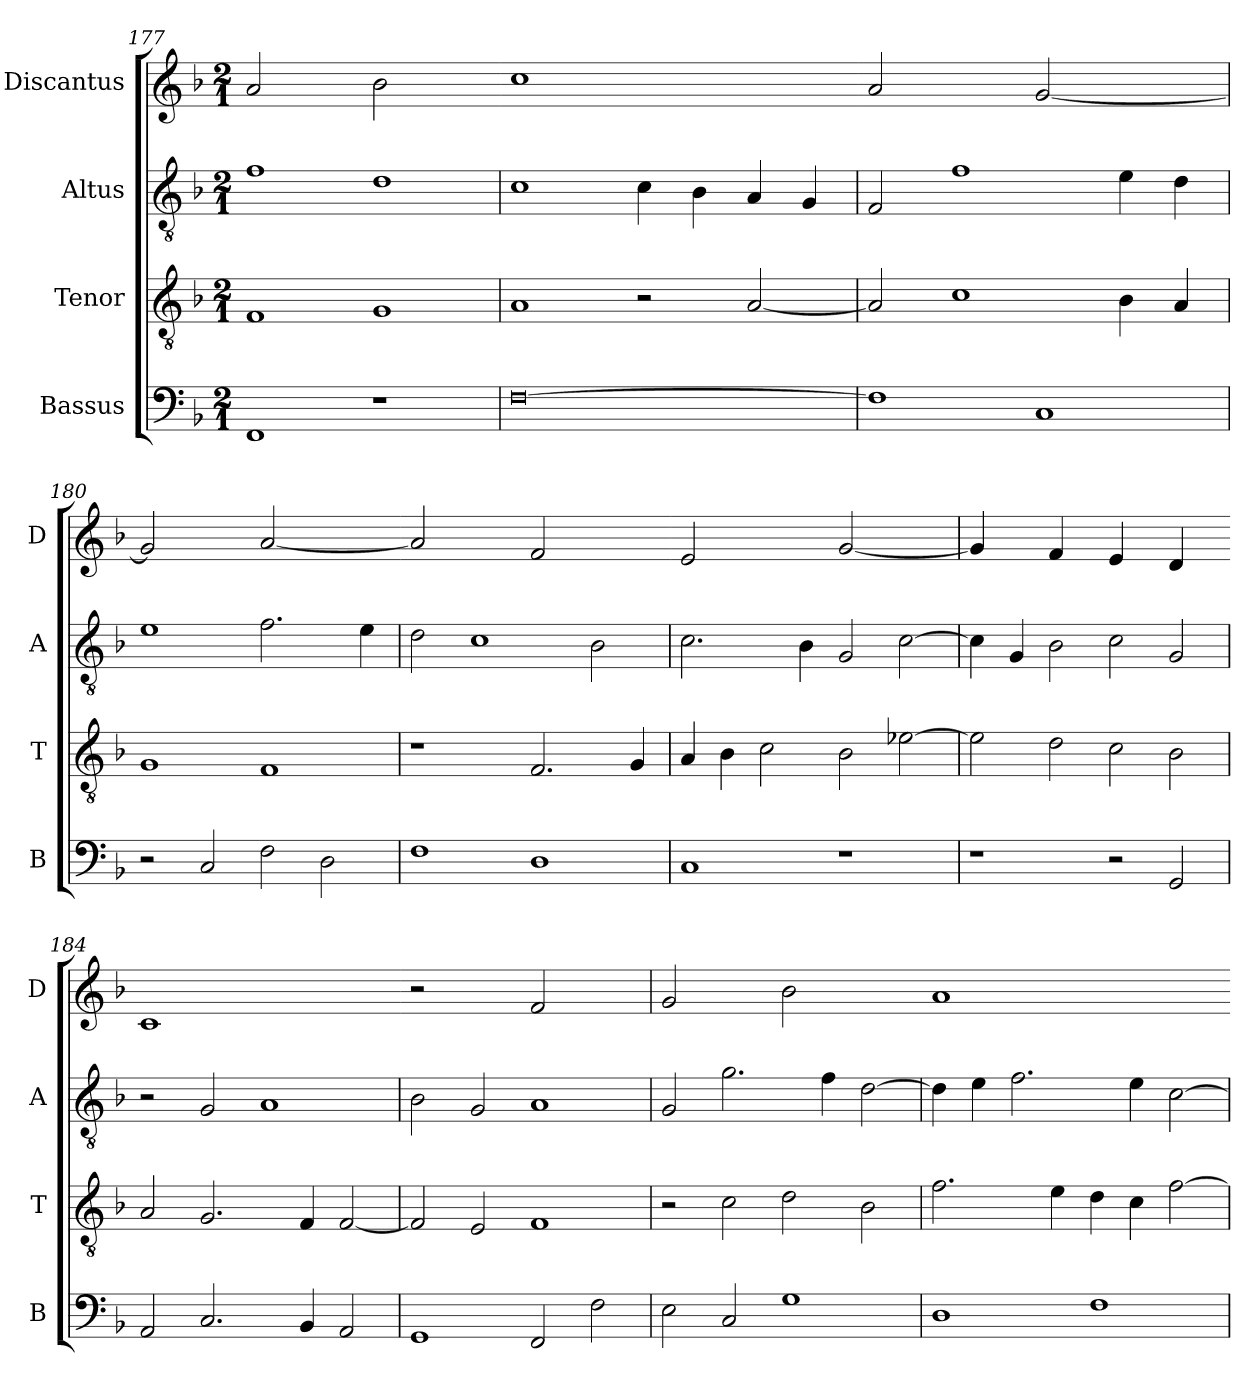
**kern	**kern	**kern	**kern
*part4	*part3	*part2	*part1
*staff4	*staff3	*staff2	*staff1
*I"Bassus	*I"Tenor	*I"Altus	*I"Discantus
*I'B	*I'T	*I'A	*I'D
*clefF4	*clefGv2	*clefGv2	*clefG2
*k[b-]	*k[b-]	*k[b-]	*k[b-]
*M2/1	*M2/1	*M2/1	*M2/1
=177	=177	=177	=177
!	!	!	!LO:N:vis=2
1FF	1F	1f	1a
!	!	!	!LO:N:vis=2
1r	1G	1d	1b-
=178	=178	=178	=178-
!	!	!	!LO:N:vis=1
[0F	1A	1c	0cc
.	2r	4c\	.
.	.	4B-\	.
.	[2A/	4A/	.
.	.	4G/	.
=179	=179	=179	=179-
!	!	!	!LO:N:vis=2
1F]	2A/]	2F/	1a
.	1c	1f	.
!	!	!	!LO:N:vis=2
1C	.	.	[1g
.	4B-\	4e\	.
.	4A/	4d\	.
=180	=180	=180	=180
!	!	!	!LO:N:vis=2
2r	1G	1e	1g]
2C/	.	.	.
!	!	!	!LO:N:vis=2
2F\	1F	2.f\	[1a
2D\	.	.	.
.	.	4e\	.
=181	=181	=181	=181-
!	!	!	!LO:N:vis=2
1F	1r	2d\	1a]
.	.	1c	.
!	!	!	!LO:N:vis=2
1D	2.F/	.	1f
.	.	2B-\	.
.	4G/	.	.
=182	=182	=182	=182-
!	!	!	!LO:N:vis=2
1C	4A/	2.c\	1e
.	4B-\	.	.
.	2c\	.	.
.	.	4B-\	.
!	!	!	!LO:N:vis=2
1r	2B-\	2G/	[1g
.	[2e-X\	[2c\	.
=183	=183	=183	=183
!	!	!	!LO:N:vis=4
1r	2e-\]	4c\]	2g/]
.	.	4G/	.
!	!	!	!LO:N:vis=4
.	2d\	2B-\	2f/
!	!	!	!LO:N:vis=4
2r	2c\	2c\	2e/
!	!	!	!LO:N:vis=4
2GG/	2B-\	2G/	2d/
=184	=184	=184	=184-
!	!	!	!LO:N:vis=1
2AA/	2A/	2r	0c
2.C/	2.G/	2G/	.
.	.	1A	.
4BB-/	4F/	.	.
2AA/	[2F/	.	.
=185	=185	=185	=185-
!	!	!	!LO:N:vis=2
1GG	2F/]	2B-\	1r
.	2E/	2G/	.
!	!	!	!LO:N:vis=2
2FF/	1F	1A	1f
2F\	.	.	.
=186	=186	=186	=186
!	!	!	!LO:N:vis=2
2E\	2r	2G/	1g
2C/	2c\	2.g\	.
!	!	!	!LO:N:vis=2
1G	2d\	.	1b-
.	.	4f\	.
.	2B-\	[2d\	.
=187	=187	=187	=187-
!	!	!	!LO:N:vis=1
1D	2.f\	4d\]	0a
.	.	4e\	.
.	.	2.f\	.
.	4e\	.	.
1F	4d\	.	.
.	4c\	4e\	.
.	[2f\	[2c\	.
=	=	=	=-
*-	*-	*-	*-
